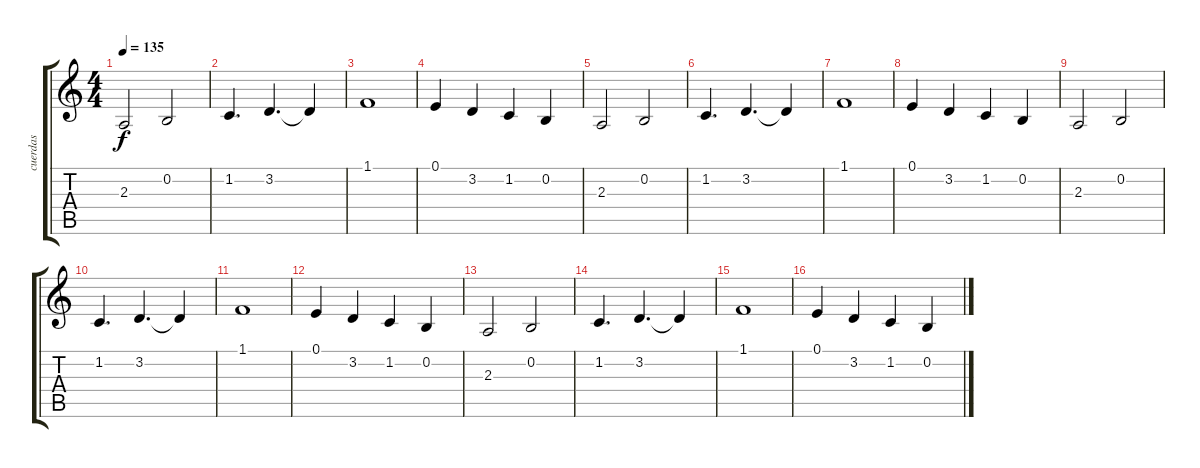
\track ("cuerdas" "cuerdas") {instrument stringensemble2}
\staff {score tabs}
\tuning (E4 B3 G3 D3 A2 E2) {hide}
\ts (4 4)
\tempo 135
\clef g2
\ks c
2.3.2{dy f} 0.2.2 |
1.2.4{d} 3.2.4{d} 3.2{t}.4 |
1.1.1 |
0.1.4 3.2.4 1.2.4 0.2.4 |
2.3.2 0.2.2 |
1.2.4{d} 3.2.4{d} 3.2{t}.4 |
1.1.1 |
0.1.4 3.2.4 1.2.4 0.2.4 |
2.3.2 0.2.2 |
1.2.4{d} 3.2.4{d} 3.2{t}.4 |
1.1.1 |
0.1.4 3.2.4 1.2.4 0.2.4 |
2.3.2 0.2.2 |
1.2.4{d} 3.2.4{d} 3.2{t}.4 |
1.1.1 |
0.1.4 3.2.4 1.2.4 0.2.4
